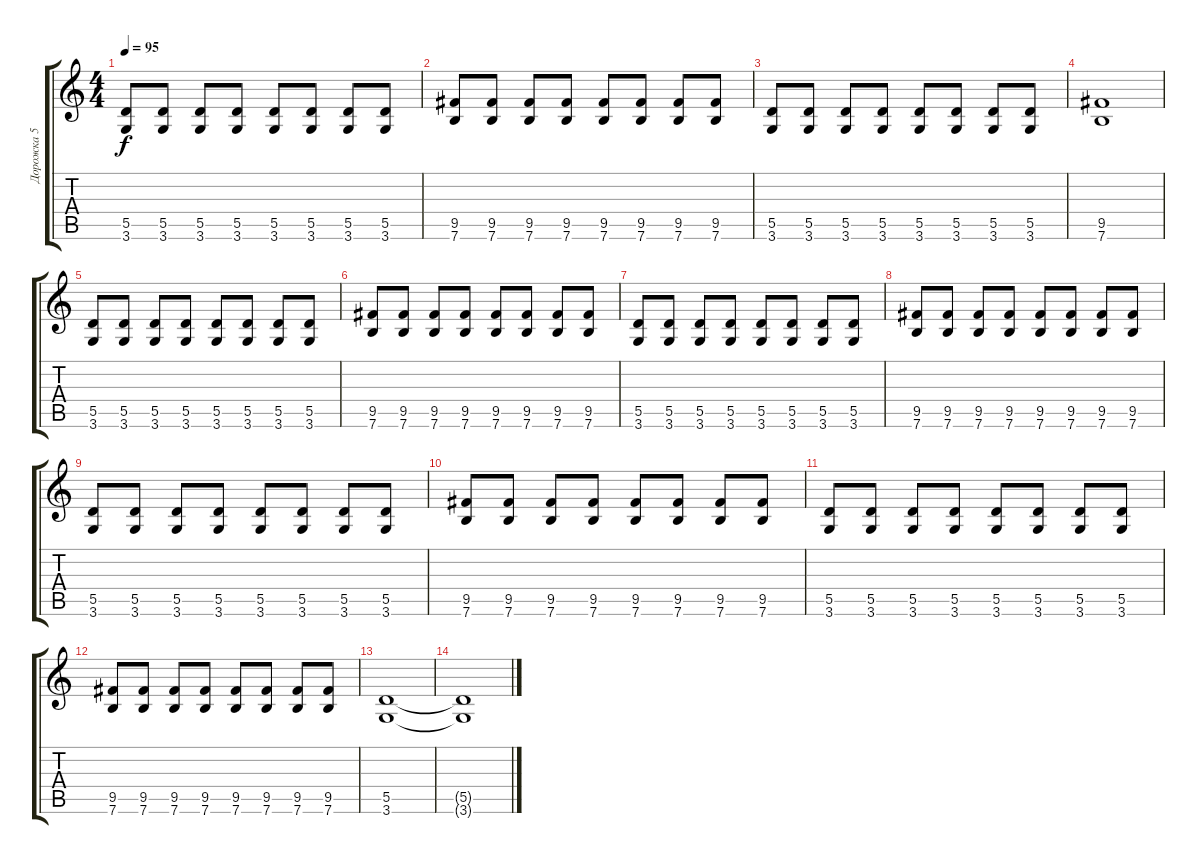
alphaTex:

\track ("Дорожка 5" "Дорожка 5") {instrument distortionguitar}
\staff {score tabs}
\tuning (E4 B3 G3 D3 A2 E2) {hide}
\ts (4 4)
\tempo 95
\clef g2
\ks c
(5.5 3.6).8{dy f} (5.5 3.6).8 (5.5 3.6).8 (5.5 3.6).8 (5.5 3.6).8 (5.5 3.6).8 (5.5 3.6).8 (5.5 3.6).8 |
(9.5 7.6).8 (9.5 7.6).8 (9.5 7.6).8 (9.5 7.6).8 (9.5 7.6).8 (9.5 7.6).8 (9.5 7.6).8 (9.5 7.6).8 |
(5.5 3.6).8 (5.5 3.6).8 (5.5 3.6).8 (5.5 3.6).8 (5.5 3.6).8 (5.5 3.6).8 (5.5 3.6).8 (5.5 3.6).8 |
(9.5 7.6).1 |
(5.5 3.6).8 (5.5 3.6).8 (5.5 3.6).8 (5.5 3.6).8 (5.5 3.6).8 (5.5 3.6).8 (5.5 3.6).8 (5.5 3.6).8 |
(9.5 7.6).8 (9.5 7.6).8 (9.5 7.6).8 (9.5 7.6).8 (9.5 7.6).8 (9.5 7.6).8 (9.5 7.6).8 (9.5 7.6).8 |
(5.5 3.6).8 (5.5 3.6).8 (5.5 3.6).8 (5.5 3.6).8 (5.5 3.6).8 (5.5 3.6).8 (5.5 3.6).8 (5.5 3.6).8 |
(9.5 7.6).8 (9.5 7.6).8 (9.5 7.6).8 (9.5 7.6).8 (9.5 7.6).8 (9.5 7.6).8 (9.5 7.6).8 (9.5 7.6).8 |
(5.5 3.6).8 (5.5 3.6).8 (5.5 3.6).8 (5.5 3.6).8 (5.5 3.6).8 (5.5 3.6).8 (5.5 3.6).8 (5.5 3.6).8 |
(9.5 7.6).8 (9.5 7.6).8 (9.5 7.6).8 (9.5 7.6).8 (9.5 7.6).8 (9.5 7.6).8 (9.5 7.6).8 (9.5 7.6).8 |
(5.5 3.6).8 (5.5 3.6).8 (5.5 3.6).8 (5.5 3.6).8 (5.5 3.6).8 (5.5 3.6).8 (5.5 3.6).8 (5.5 3.6).8 |
(9.5 7.6).8 (9.5 7.6).8 (9.5 7.6).8 (9.5 7.6).8 (9.5 7.6).8 (9.5 7.6).8 (9.5 7.6).8 (9.5 7.6).8 |
(5.5 3.6).1 |
(5.5{t} 3.6{t}).1
